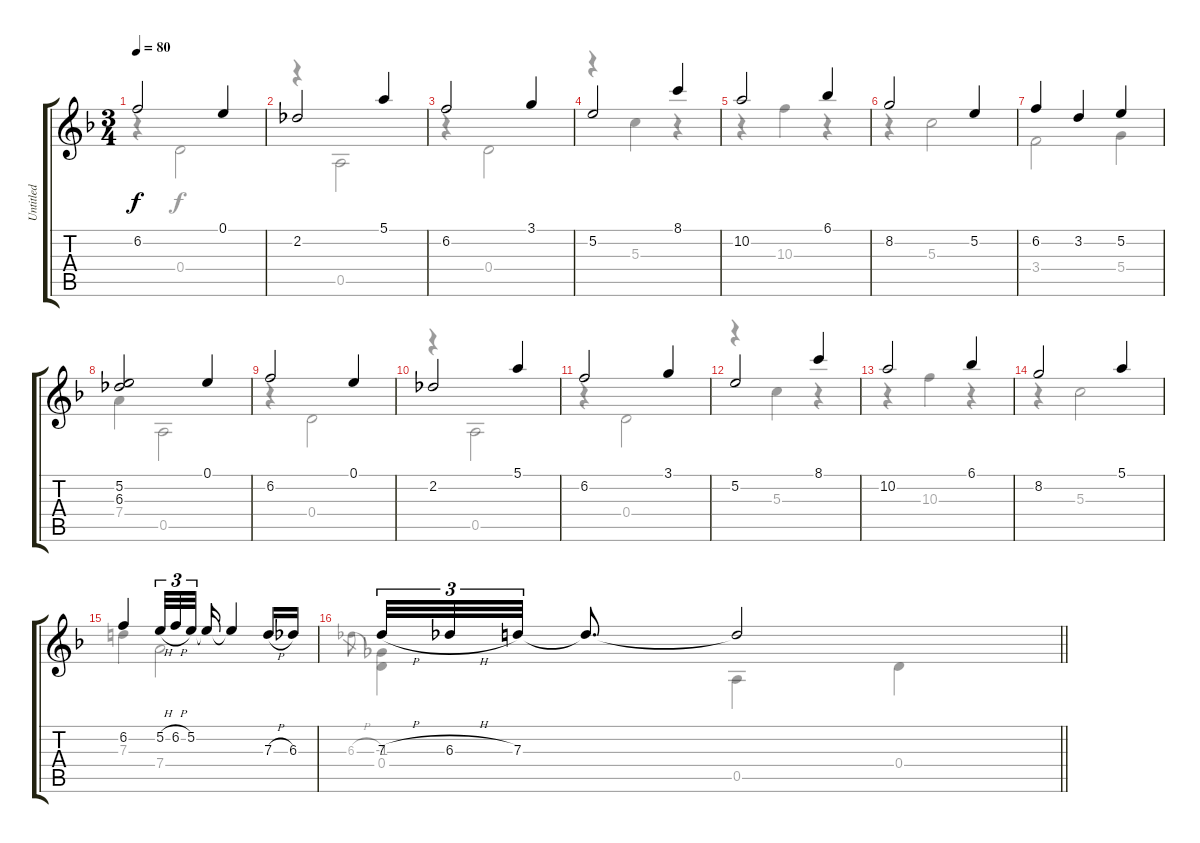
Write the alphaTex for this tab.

\track ("Untitled" "Untitled") {instrument acousticguitarnylon}
\staff {score tabs}
\tuning (E4 B3 G3 D3 A2 E2) {hide}
\voice
\ts (3 4)
\tempo 80
\clef g2
\ks f
6.2.2{dy f} 0.1.4 |
2.2.2 5.1.4 |
6.2.2 3.1.4 |
5.2.2 8.1.4 |
10.2.2 6.1.4 |
8.2.2 5.2.4 |
6.2.4 3.2.4 5.2.4 |
(5.2 6.3).2 0.1.4 |
6.2.2 0.1.4 |
2.2.2 5.1.4 |
6.2.2 3.1.4 |
5.2.2 8.1.4 |
10.2.2 6.1.4 |
8.2.2 5.1.4 |
6.2.4 5.2{h}.32{tu (3 2)} 6.2{h}.32{tu (3 2)} 5.2.32{tu (3 2) beam splitsecondary} 5.2{t}.16 5.2{t}.4 7.3{h}.16 6.3.16 |
\barLineRight lightlight
7.3{h}.32{tu (3 2)} 6.3{h}.32{tu (3 2)} 7.3.32{tu (3 2)} 7.3{t}.8{d} 7.3{t}.2
\voice
\clef g2
\ottava regular
\simile none
\ks f
r.4{dy f} 0.4.2 |
r.4 0.5.2 |
r.4 0.4.2 |
r.4 5.3.4 r.4 |
r.4 10.3.4 r.4 |
r.4 5.3.2 |
3.4.2 5.4.4 |
7.4.4 0.5.2 |
r.4 0.4.2 |
r.4 0.5.2 |
r.4 0.4.2 |
r.4 5.3.4 r.4 |
r.4 10.3.4 r.4 |
r.4 5.3.2 |
7.3.4 7.4.2 |
\barLineRight lightlight
6.3{h}.8{gr} (-1.3 0.4).4 0.5.4 0.4.4
